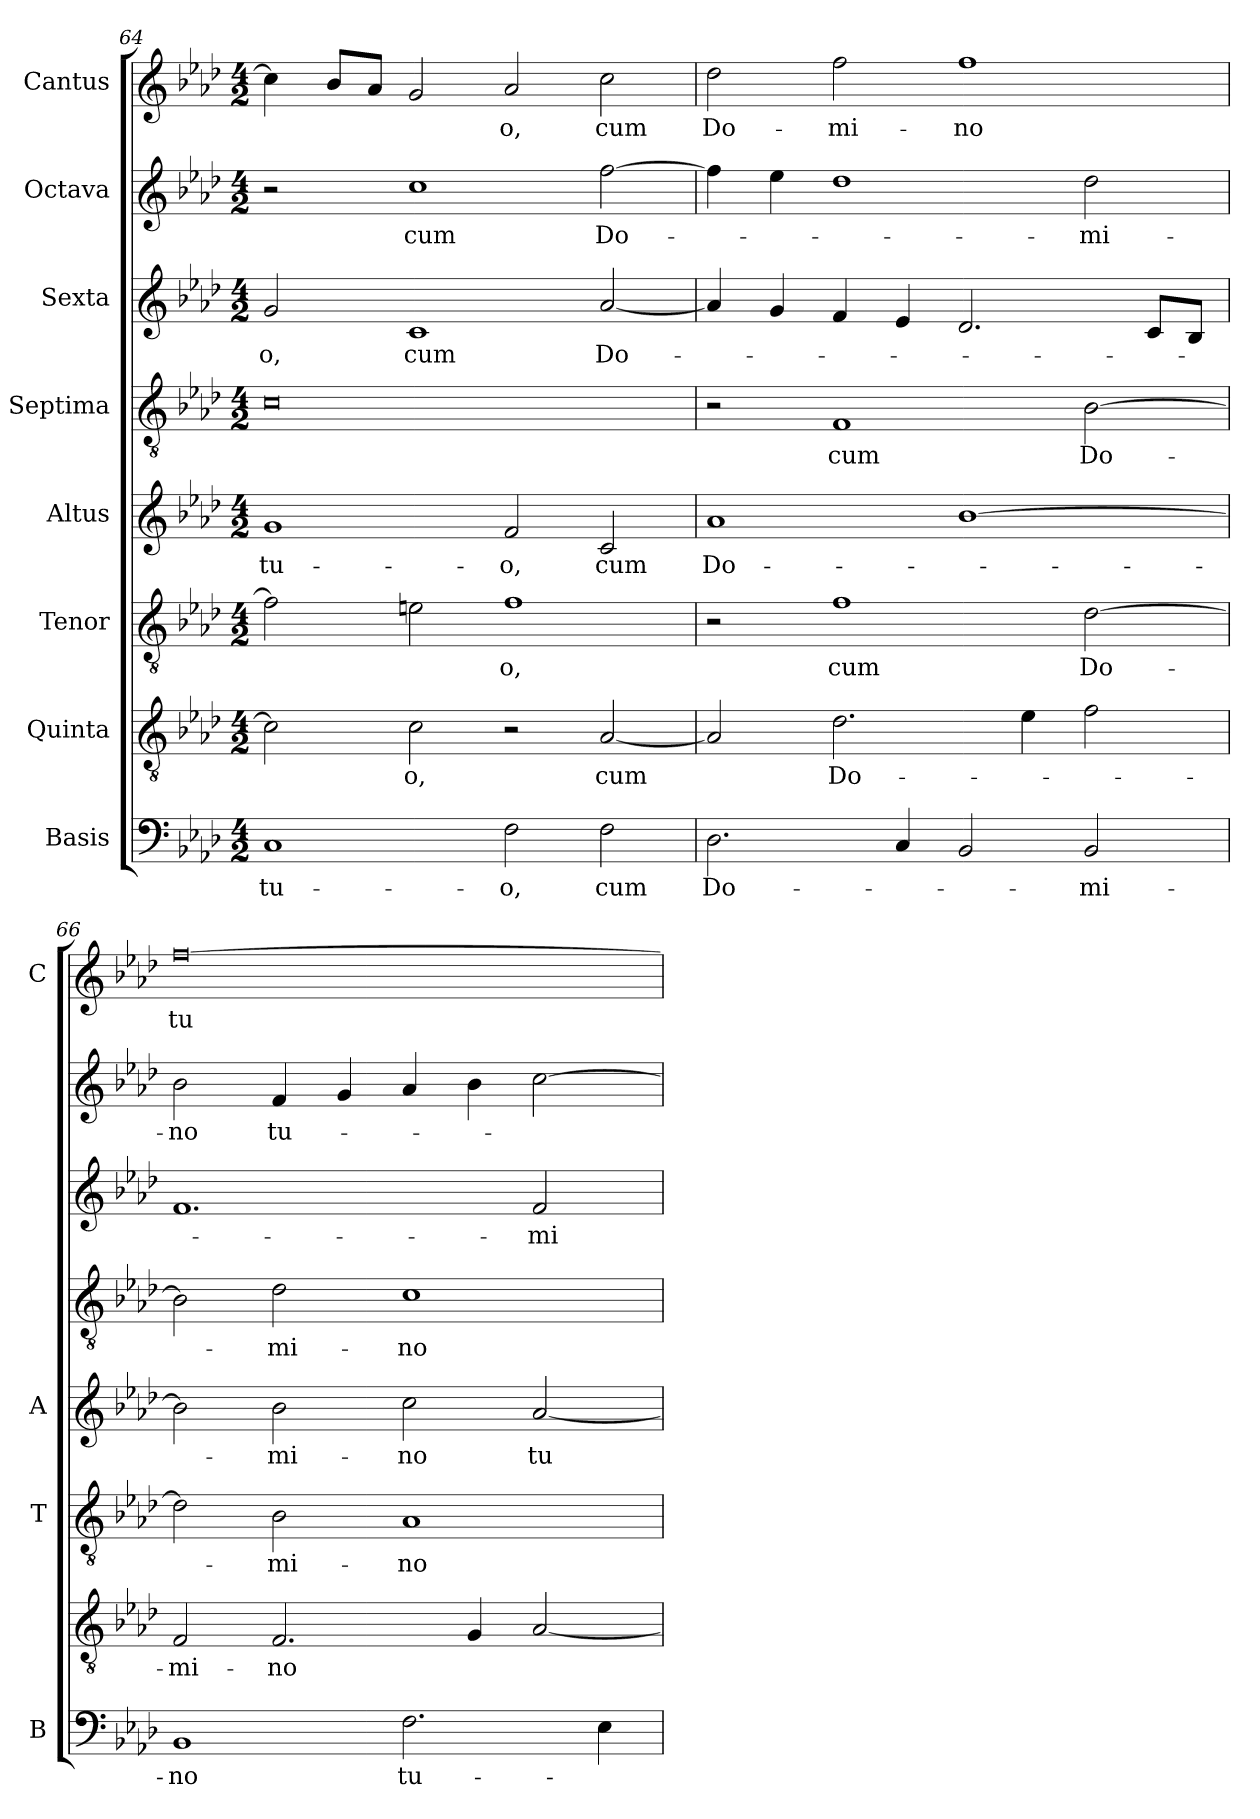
**kern	**text	**kern	**text	**kern	**text	**kern	**text	**kern	**text	**kern	**text	**kern	**text	**kern	**text
*part8	*part8	*part7	*part7	*part6	*part6	*part5	*part5	*part4	*part4	*part3	*part3	*part2	*part2	*part1	*part1
*staff8	*staff8	*staff7	*staff7	*staff6	*staff6	*staff5	*staff5	*staff4	*staff4	*staff3	*staff3	*staff2	*staff2	*staff1	*staff1
*I"Basis	*	*I"Quinta	*	*I"Tenor	*	*I"Altus	*	*I"Septima	*	*I"Sexta	*	*I"Octava	*	*I"Cantus	*
*I'B	*	*	*	*I'T	*	*I'A	*	*	*	*	*	*	*	*I'C	*
*clefF4	*	*clefGv2	*	*clefGv2	*	*clefG2	*	*clefGv2	*	*clefG2	*	*clefG2	*	*clefG2	*
*k[b-e-a-d-]	*	*k[b-e-a-d-]	*	*k[b-e-a-d-]	*	*k[b-e-a-d-]	*	*k[b-e-a-d-]	*	*k[b-e-a-d-]	*	*k[b-e-a-d-]	*	*k[b-e-a-d-]	*
*A-:	*	*A-:	*	*A-:	*	*A-:	*	*A-:	*	*A-:	*	*A-:	*	*A-:	*
*M4/2	*	*M4/2	*	*M4/2	*	*M4/2	*	*M4/2	*	*M4/2	*	*M4/2	*	*M4/2	*
=64	=64	=64	=64	=64	=64	=64	=64	=64	=64	=64	=64	=64	=64	=64	=64
!	!LO:LY:b	!	!	!	!	!	!LO:LY:b	!	!	!	!LO:LY:b	!	!	!	!
1C	tu-	2c\]	.	2f\]	.	1g	tu-	0c	.	2g/	-o,	2r	.	4cc\]	.
.	.	.	.	.	.	.	.	.	.	.	.	.	.	8b-/L	.
.	.	.	.	.	.	.	.	.	.	.	.	.	.	8a-/J	.
!	!	!	!LO:LY:b	!	!	!	!	!	!	!	!LO:LY:b	!	!LO:LY:b	!	!
.	.	2c\	-o,	2en\	.	.	.	.	.	1c	cum	1cc	cum	2g/	.
!	!LO:LY:b	!	!	!	!LO:LY:b	!	!LO:LY:b	!	!	!	!	!	!	!	!LO:LY:b
2F\	-o,	2r	.	1f	-o,	2f/	-o,	.	.	.	.	.	.	2a-/	-o,
!	!LO:LY:b	!	!LO:LY:b	!	!	!	!LO:LY:b	!	!	!	!LO:LY:b	!	!LO:LY:b	!	!LO:LY:b
2F\	cum	[2A-/	cum	.	.	2c/	cum	.	.	[2a-/	Do-	[2ff\	Do-	2cc\	cum
=65	=65	=65	=65	=65	=65	=65	=65	=65	=65	=65	=65	=65	=65	=65	=65
!	!LO:LY:b	!	!	!	!	!	!LO:LY:b	!	!	!	!	!	!	!	!LO:LY:b
2.D-\	Do-	2A-/]	.	2r	.	1a-	Do-	2r	.	4a-/]	.	4ff\]	.	2dd-\	Do-
.	.	.	.	.	.	.	.	.	.	4g/	.	4ee-\	.	.	.
!	!	!	!LO:LY:b	!	!LO:LY:b	!	!	!	!LO:LY:b	!	!	!	!	!	!LO:LY:b
.	.	2.d-\	Do-	1f	cum	.	.	1F	cum	4f/	.	1dd-	.	2ff\	-mi-
4C/	.	.	.	.	.	.	.	.	.	4e-/	.	.	.	.	.
!	!	!	!	!	!	!	!	!	!	!	!	!	!	!	!LO:LY:b
2BB-/	.	.	.	.	.	[1b-	.	.	.	2.d-/	.	.	.	1ff	-no
.	.	4e-\	.	.	.	.	.	.	.	.	.	.	.	.	.
!	!LO:LY:b	!	!	!	!LO:LY:b	!	!	!	!LO:LY:b	!	!	!	!LO:LY:b	!	!
2BB-/	-mi-	2f\	.	[2d-\	Do-	.	.	[2B-\	Do-	.	.	2dd-\	-mi-	.	.
.	.	.	.	.	.	.	.	.	.	8c/L	.	.	.	.	.
.	.	.	.	.	.	.	.	.	.	8B-/J	.	.	.	.	.
!!LO:PB:g=z
=66	=66	=66	=66	=66	=66	=66	=66	=66	=66	=66	=66	=66	=66	=66	=66
!	!LO:LY:b	!	!LO:LY:b	!	!	!	!	!	!	!	!	!	!LO:LY:b	!	!LO:LY:b
1BB-	-no	2F/	-mi-	2d-\]	.	2b-\]	.	2B-\]	.	1.f	.	2b-\	-no	[0ff	tu-
!	!	!	!LO:LY:b	!	!LO:LY:b	!	!LO:LY:b	!	!LO:LY:b	!	!	!	!LO:LY:b	!	!
.	.	2.F/	-no	2B-\	-mi-	2b-\	-mi-	2d-\	-mi-	.	.	4f/	tu-	.	.
.	.	.	.	.	.	.	.	.	.	.	.	4g/	.	.	.
!	!LO:LY:b	!	!	!	!LO:LY:b	!	!LO:LY:b	!	!LO:LY:b	!	!	!	!	!	!
2.F\	tu-	.	.	1A-	-no	2cc\	-no	1c	-no	.	.	4a-/	.	.	.
.	.	4G/	.	.	.	.	.	.	.	.	.	4b-\	.	.	.
!	!	!	!	!	!	!	!LO:LY:b	!	!	!	!LO:LY:b	!	!	!	!
.	.	[2A-/	.	.	.	[2a-/	tu-	.	.	2f/	-mi-	[2cc\	.	.	.
4E-\	.	.	.	.	.	.	.	.	.	.	.	.	.	.	.
=	=	=	=	=	=	=	=	=	=	=	=	=	=	=	=
*-	*-	*-	*-	*-	*-	*-	*-	*-	*-	*-	*-	*-	*-	*-	*-
